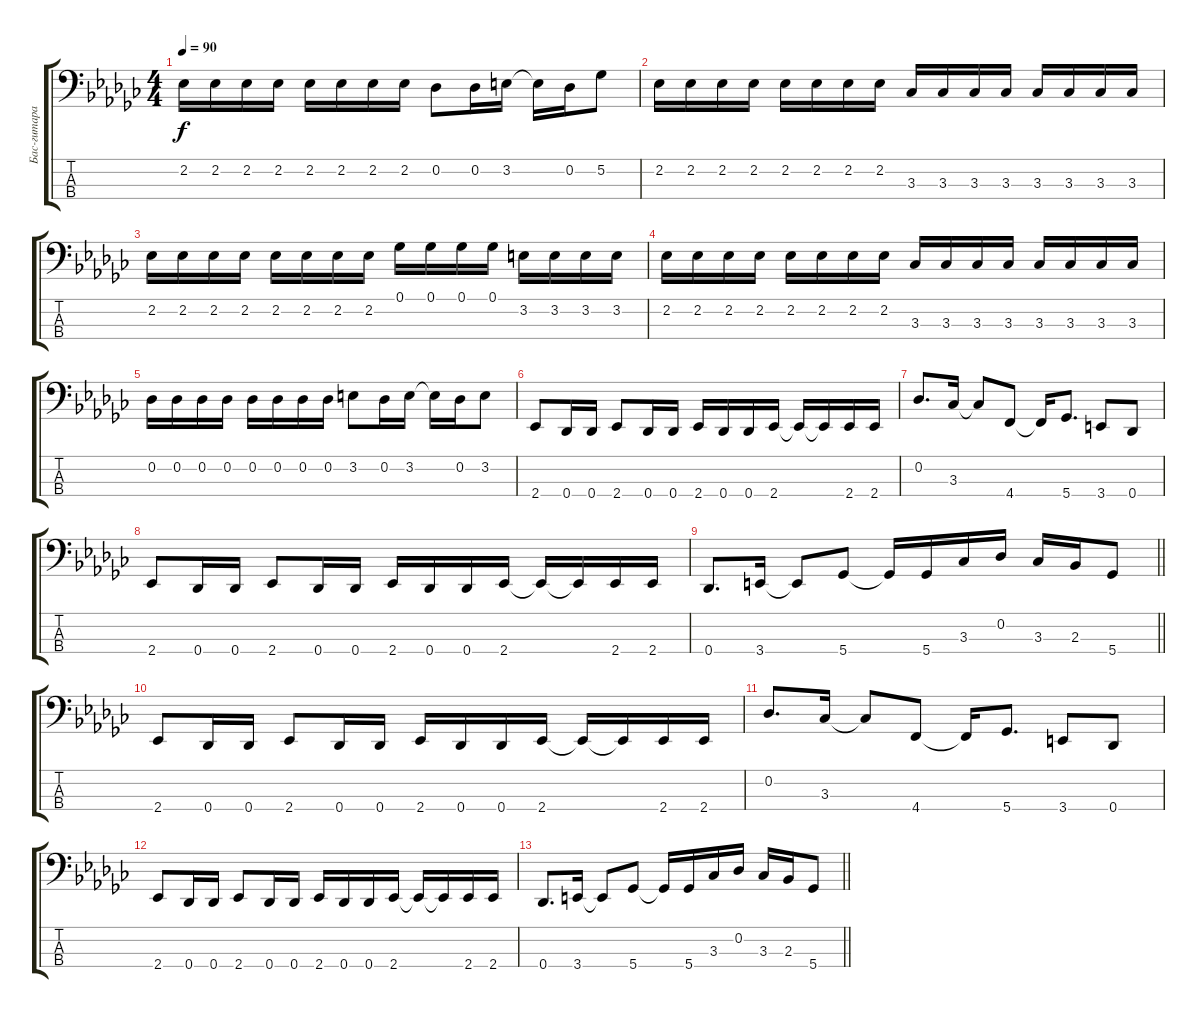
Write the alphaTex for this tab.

\track ("Бас-гитара" "Бас-гитара") {instrument electricbassfinger}
\staff {score tabs}
\tuning (Gb2 Db2 Ab1 Db1) {hide}
\ts (4 4)
\tempo 90
\clef f4
\ks ebminor
2.2.16{dy f} 2.2.16 2.2.16 2.2.16 2.2.16 2.2.16 2.2.16 2.2.16 0.2.8 0.2.16 3.2.16 3.2{t}.16 0.2.16 5.2.8 |
2.2.16 2.2.16 2.2.16 2.2.16 2.2.16 2.2.16 2.2.16 2.2.16 3.3.16 3.3.16 3.3.16 3.3.16 3.3.16 3.3.16 3.3.16 3.3.16 |
2.2.16 2.2.16 2.2.16 2.2.16 2.2.16 2.2.16 2.2.16 2.2.16 0.1.16 0.1.16 0.1.16 0.1.16 3.2.16 3.2.16 3.2.16 3.2.16 |
2.2.16 2.2.16 2.2.16 2.2.16 2.2.16 2.2.16 2.2.16 2.2.16 3.3.16 3.3.16 3.3.16 3.3.16 3.3.16 3.3.16 3.3.16 3.3.16 |
0.2.16 0.2.16 0.2.16 0.2.16 0.2.16 0.2.16 0.2.16 0.2.16 3.2.8 0.2.16 3.2.16 3.2{t}.16 0.2.16 3.2.8 |
2.4.8 0.4.16 0.4.16 2.4.8 0.4.16 0.4.16 2.4.16 0.4.16 0.4.16 2.4.16 2.4{t}.16 2.4{t}.16 2.4.16 2.4.16 |
0.2.8{d} 3.3.16 3.3{t}.8 4.4.8 4.4{t}.16 5.4.8{d} 3.4.8 0.4.8 |
2.4.8 0.4.16 0.4.16 2.4.8 0.4.16 0.4.16 2.4.16 0.4.16 0.4.16 2.4.16 2.4{t}.16 2.4{t}.16 2.4.16 2.4.16 |
\barLineRight lightlight
0.4.8{d} 3.4.16 3.4{t}.8 5.4.8 5.4{t}.16 5.4.16 3.3.16 0.2.16 3.3.16 2.3.16 5.4.8 |
2.4.8 0.4.16 0.4.16 2.4.8 0.4.16 0.4.16 2.4.16 0.4.16 0.4.16 2.4.16 2.4{t}.16 2.4{t}.16 2.4.16 2.4.16 |
0.2.8{d} 3.3.16 3.3{t}.8 4.4.8 4.4{t}.16 5.4.8{d} 3.4.8 0.4.8 |
2.4.8 0.4.16 0.4.16 2.4.8 0.4.16 0.4.16 2.4.16 0.4.16 0.4.16 2.4.16 2.4{t}.16 2.4{t}.16 2.4.16 2.4.16 |
\barLineRight lightlight
0.4.8{d} 3.4.16 3.4{t}.8 5.4.8 5.4{t}.16 5.4.16 3.3.16 0.2.16 3.3.16 2.3.16 5.4.8
